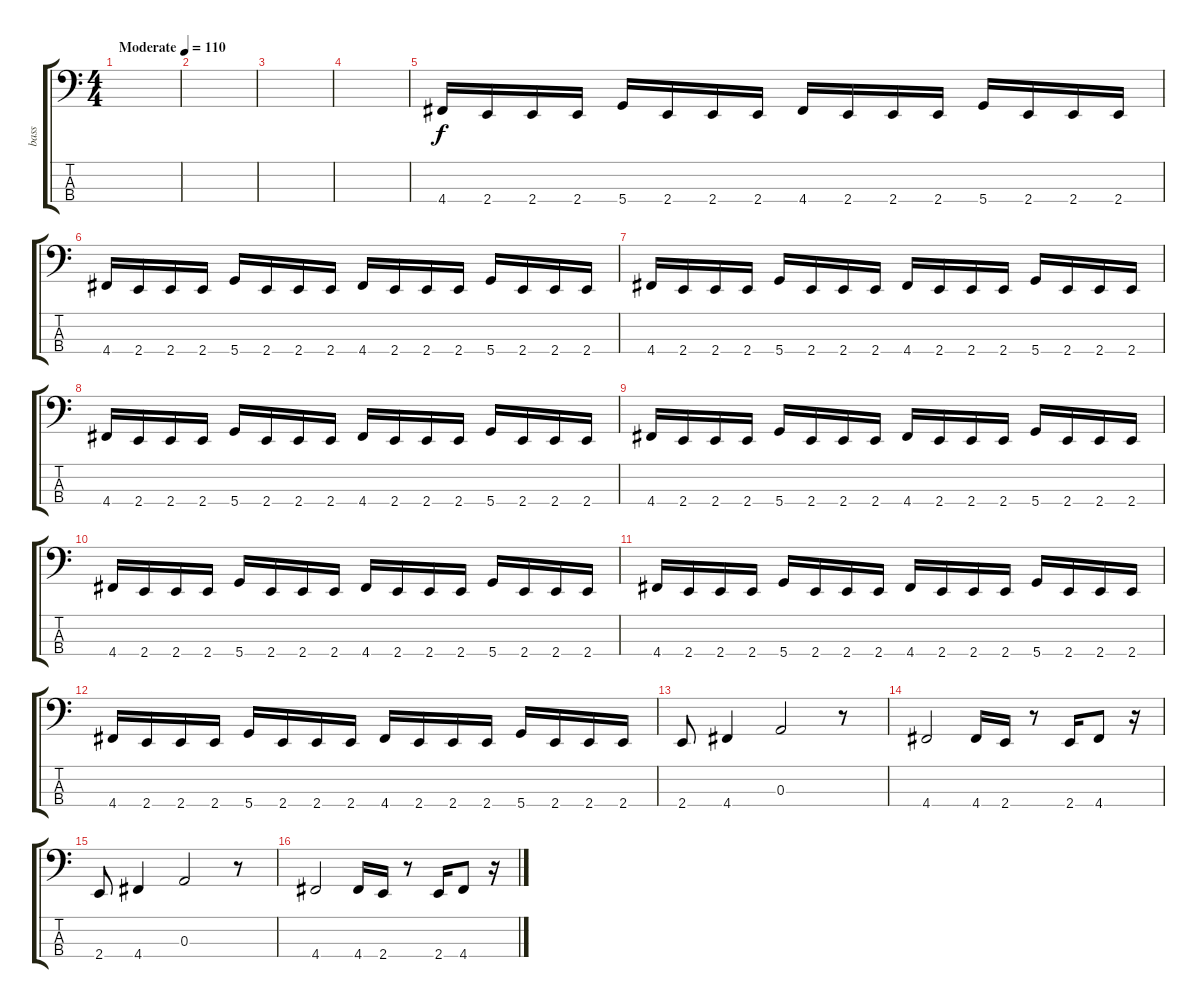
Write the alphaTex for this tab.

\track ("bass" "bass") {instrument electricbasspick}
\staff {score tabs}
\tuning (G2 D2 A1 D1) {hide}
\ts (4 4)
\tempo (110 "Moderate")
\clef f4
\ks c
|
|
|
|
4.4.16 2.4.16 2.4.16 2.4.16 5.4.16 2.4.16 2.4.16 2.4.16 4.4.16 2.4.16 2.4.16 2.4.16 5.4.16 2.4.16 2.4.16 2.4.16 |
4.4.16 2.4.16 2.4.16 2.4.16 5.4.16 2.4.16 2.4.16 2.4.16 4.4.16 2.4.16 2.4.16 2.4.16 5.4.16 2.4.16 2.4.16 2.4.16 |
4.4.16 2.4.16 2.4.16 2.4.16 5.4.16 2.4.16 2.4.16 2.4.16 4.4.16 2.4.16 2.4.16 2.4.16 5.4.16 2.4.16 2.4.16 2.4.16 |
4.4.16 2.4.16 2.4.16 2.4.16 5.4.16 2.4.16 2.4.16 2.4.16 4.4.16 2.4.16 2.4.16 2.4.16 5.4.16 2.4.16 2.4.16 2.4.16 |
4.4.16 2.4.16 2.4.16 2.4.16 5.4.16 2.4.16 2.4.16 2.4.16 4.4.16 2.4.16 2.4.16 2.4.16 5.4.16 2.4.16 2.4.16 2.4.16 |
4.4.16 2.4.16 2.4.16 2.4.16 5.4.16 2.4.16 2.4.16 2.4.16 4.4.16 2.4.16 2.4.16 2.4.16 5.4.16 2.4.16 2.4.16 2.4.16 |
4.4.16 2.4.16 2.4.16 2.4.16 5.4.16 2.4.16 2.4.16 2.4.16 4.4.16 2.4.16 2.4.16 2.4.16 5.4.16 2.4.16 2.4.16 2.4.16 |
4.4.16 2.4.16 2.4.16 2.4.16 5.4.16 2.4.16 2.4.16 2.4.16 4.4.16 2.4.16 2.4.16 2.4.16 5.4.16 2.4.16 2.4.16 2.4.16 |
2.4.8 4.4.4 0.3.2 r.8 |
4.4.2 4.4.16 2.4.16 r.8 2.4.16 4.4.8 r.16 |
2.4.8 4.4.4 0.3.2 r.8 |
4.4.2 4.4.16 2.4.16 r.8 2.4.16 4.4.8 r.16
